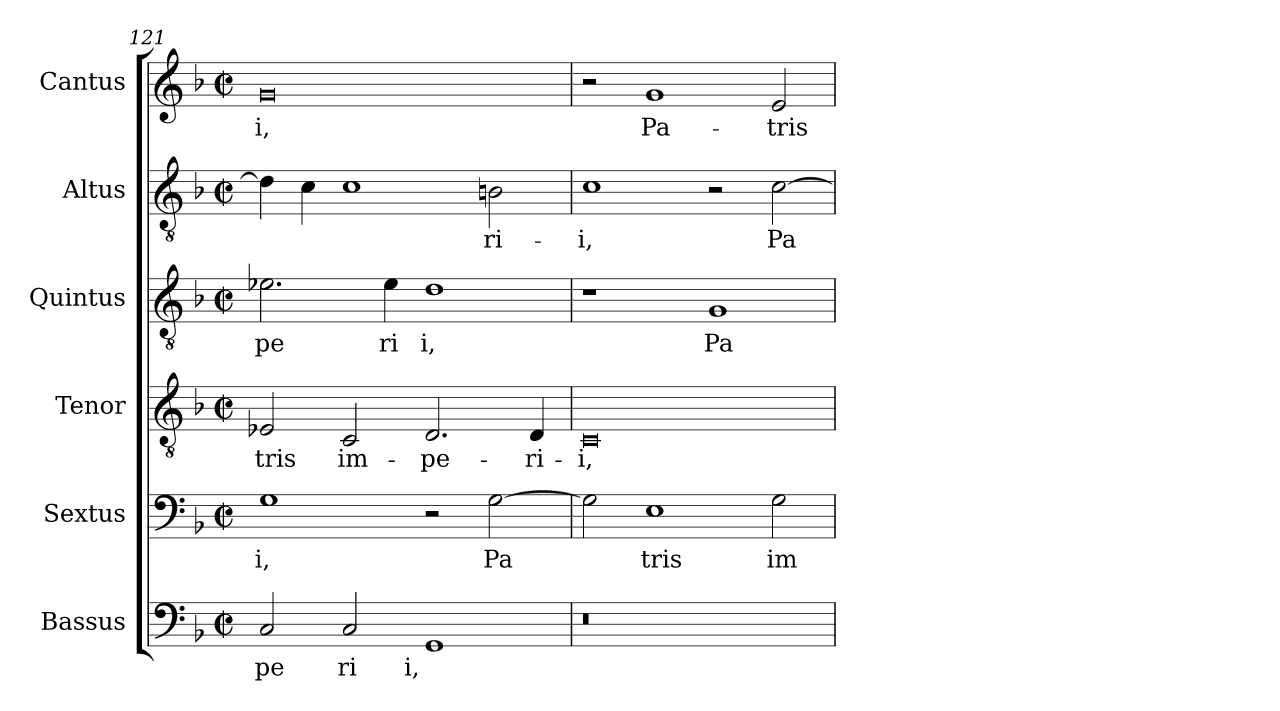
**kern	**text	**kern	**text	**kern	**text	**kern	**text	**kern	**text	**kern	**text
*part6	*part6	*part5	*part5	*part4	*part4	*part3	*part3	*part2	*part2	*part1	*part1
*staff6	*staff6	*staff5	*staff5	*staff4	*staff4	*staff3	*staff3	*staff2	*staff2	*staff1	*staff1
*I"Bassus	*	*I"Sextus	*	*I"Tenor	*	*I"Quintus	*	*I"Altus	*	*I"Cantus	*
*clefF4	*	*clefF4	*	*clefGv2	*	*clefGv2	*	*clefGv2	*	*clefG2	*
*k[b-]	*	*k[b-]	*	*k[b-]	*	*k[b-]	*	*k[b-]	*	*k[b-]	*
*F:	*	*F:	*	*F:	*	*F:	*	*F:	*	*F:	*
*M2/2	*	*M2/2	*	*M2/2	*	*M2/2	*	*M2/2	*	*M2/2	*
*met(c|)	*	*met(c|)	*	*met(c|)	*	*met(c|)	*	*met(c|)	*	*met(c|)	*
=121	=121	=121	=121	=121	=121	=121	=121	=121	=121	=121	=121
!	!LO:LY:b:cj	!	!LO:LY:b:cj	!	!LO:LY:b:cj	!	!LO:LY:b:cj	!	!	!	!LO:LY:b:cj
2C/	pe	1G	i,	2E-X/	-tris	2.e-\	pe	4d\]	.	0g	-i,
.	.	.	.	.	.	.	.	4c\	.	.	.
!	!LO:LY:b:cj	!	!	!	!LO:LY:b:cj	!	!	!	!	!	!
2C/	ri	.	.	2C/	im-	.	.	1c	.	.	.
!	!	!	!	!	!	!	!LO:LY:b:cj	!	!	!	!
.	.	.	.	.	.	4e-\	ri	.	.	.	.
!	!LO:LY:b:cj	!	!	!	!LO:LY:b:cj	!	!LO:LY:b:cj	!	!	!	!
1GG	i,	2r	.	2.D/	-pe-	1d	i,	.	.	.	.
!	!	!	!LO:LY:b	!	!	!	!	!	!LO:LY:b:cj	!	!
.	.	[>2G\	Pa	.	.	.	.	2B\	-ri-	.	.
!	!	!	!	!	!LO:LY:b:cj	!	!	!	!	!	!
.	.	.	.	4D/	-ri-	.	.	.	.	.	.
=122	=122	=122	=122	=122	=122	=122	=122	=122	=122	=122	=122
!	!	!	!	!	!LO:LY:b:cj	!	!	!	!LO:LY:b:cj	!	!
0r	.	2G\]	.	0C	-i,	1r	.	1c	-i,	2r	.
!	!	!	!LO:LY:b:cj	!	!	!	!	!	!	!	!LO:LY:b:cj
.	.	1E	tris	.	.	.	.	.	.	1g	Pa-
!	!	!	!	!	!	!	!LO:LY:b:cj	!	!	!	!
.	.	.	.	.	.	1G	Pa	2r	.	.	.
!	!	!	!LO:LY:b:cj	!	!	!	!	!	!LO:LY:b	!	!LO:LY:b:cj
.	.	2G\	im	.	.	.	.	[>2c\	Pa-	2e/	-tris
=	=	=	=	=	=	=	=	=	=	=	=
*-	*-	*-	*-	*-	*-	*-	*-	*-	*-	*-	*-
